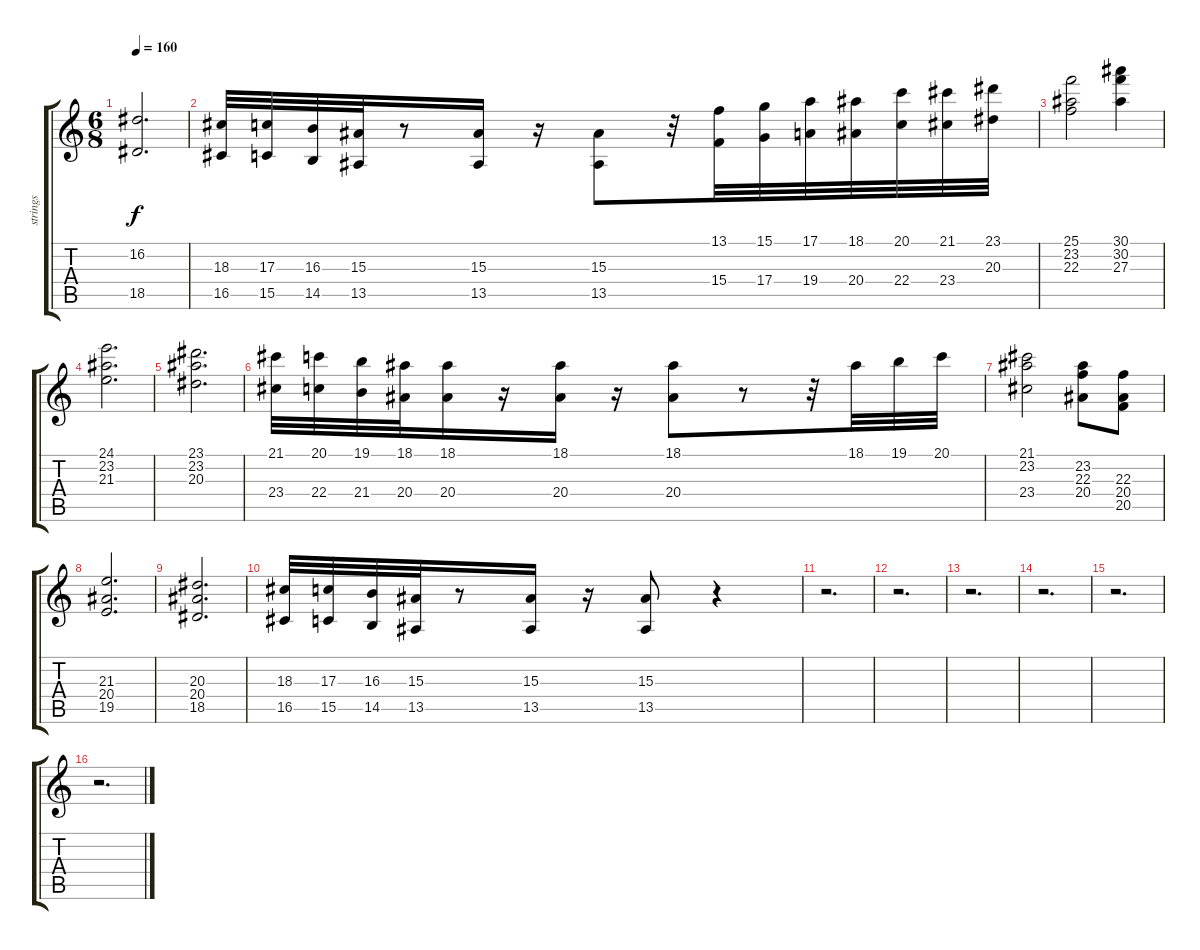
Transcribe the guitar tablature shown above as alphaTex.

\track ("strings" "strings") {instrument stringensemble1}
\staff {score tabs}
\tuning (E4 B3 G3 D3 A2 E2) {hide}
\ts (6 8)
\tempo 160
\clef g2
\ks c
(16.2 18.5).2{d dy f} |
(18.3 16.5).32 (17.3 15.5).32 (16.3 14.5).32 (15.3 13.5).32 r.8 (15.3 13.5).16 r.16 (15.3 13.5).8 r.32 (13.1 15.4).32 (15.1 17.4).32 (17.1 19.4).32 (18.1 20.4).32 (20.1 22.4).32 (21.1 23.4).32 (23.1 20.3).32 |
(25.1 23.2 22.3).2 (30.1 30.2 27.3).4 |
(24.1 23.2 21.3).2{d} |
(23.1 23.2 20.3).2{d} |
(21.1 23.4).32 (20.1 22.4).32 (19.1 21.4).32 (18.1 20.4).32 (18.1 20.4).16 r.16 (18.1 20.4).16 r.16 (18.1 20.4).8 r.8 r.32 18.1.32 19.1.32 20.1.32 |
(21.1 23.2 23.4).2 (23.2 22.3 20.4).8 (22.3 20.4 20.5).8 |
(21.3 20.4 19.5).2{d} |
(20.3 20.4 18.5).2{d} |
(18.3 16.5).32 (17.3 15.5).32 (16.3 14.5).32 (15.3 13.5).32 r.8 (15.3 13.5).16 r.16 (15.3 13.5).8 r.4 |
r.2{d} |
r.2{d} |
r.2{d} |
r.2{d} |
r.2{d} |
r.2{d}
